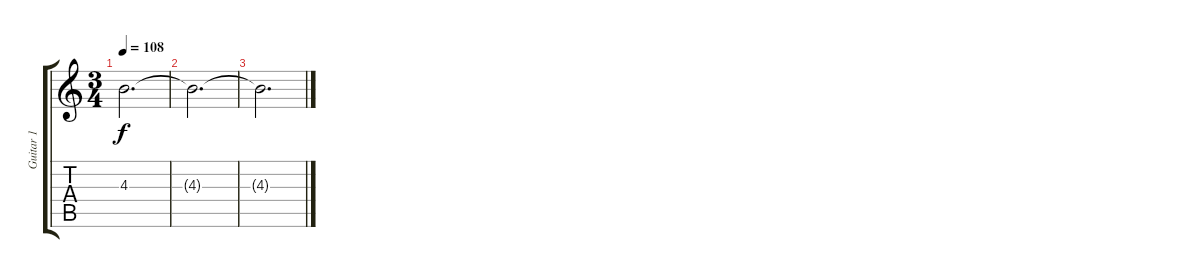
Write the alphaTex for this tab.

\track ("Guitar 1" "Guitar 1") {instrument acousticguitarsteel}
\staff {score tabs}
\tuning (E4 B3 G3 D3 A2 E2) {hide}
\ts (3 4)
\tempo 108
\clef g2
\ks c
4.3{t}.2{d dy f} |
4.3{t}.2{d} |
4.3{t}.2{d}
